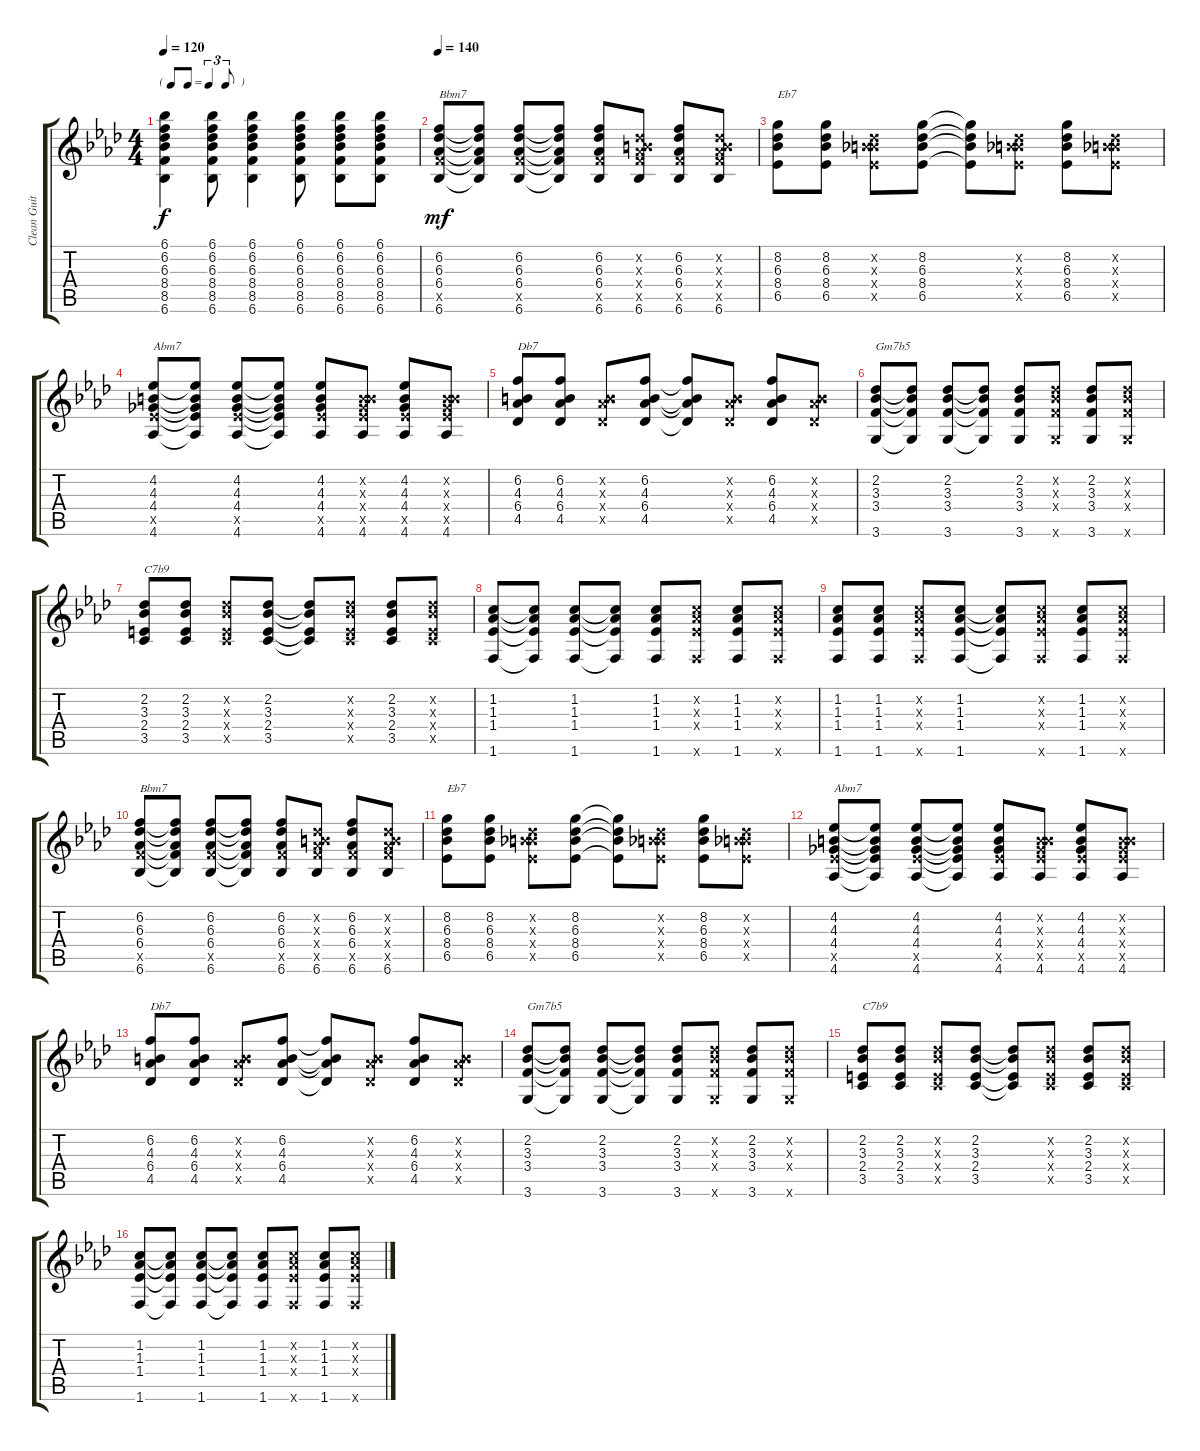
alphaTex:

\track ("Clean Guitar" "Clean Guit") {instrument electricguitarclean}
\staff {score tabs}
\tuning (E4 B3 G3 D3 A2 E2) {hide}
\ts (4 4)
\tf triplet8th
\tempo 120
\clef g2
\ks ab
(6.1 6.2 6.3 8.4 8.5 6.6).4{dy f} (6.1 6.2 6.3 8.4 8.5 6.6).8 (6.1 6.2 6.3 8.4 8.5 6.6).4 (6.1 6.2 6.3 8.4 8.5 6.6).8 (6.1 6.2 6.3 8.4 8.5 6.6).8 (6.1 6.2 6.3 8.4 8.5 6.6).8 |
\tempo 140
(6.2 6.3 6.4 8.5{x} 6.6).8{txt "Bbm7" dy mf} (6.2{t} 6.3{t} 6.4{t} 8.5{t} 6.6{t}).8 (6.2 6.3 6.4 8.5{x} 6.6).8 (6.2{t} 6.3{t} 6.4{t} 8.5{t} 6.6{t}).8 (6.2 6.3 6.4 8.5{x} 6.6).8 (0.2{x} 6.3{x} 6.4{x} 8.5{x} 6.6).8 (6.2 6.3 6.4 8.5{x} 6.6).8 (0.2{x} 6.3{x} 6.4{x} 8.5{x} 6.6).8 |
(8.2 6.3 8.4 6.5).8{txt "Eb7"} (8.2 6.3 8.4 6.5).8 (0.2{x} 6.3{x} 8.4{x} 6.5{x}).8 (8.2 6.3 8.4 6.5).8 (8.2{t} 6.3{t} 8.4{t} 6.5{t}).8 (0.2{x} 6.3{x} 8.4{x} 6.5{x}).8 (8.2 6.3 8.4 6.5).8 (0.2{x} 6.3{x} 8.4{x} 6.5{x}).8 |
(4.2 4.3 4.4 6.5{x} 4.6).8{txt "Abm7"} (4.2{t} 4.3{t} 4.4{t} 6.5{t} 4.6{t}).8 (4.2 4.3 4.4 6.5{x} 4.6).8 (4.2{t} 4.3{t} 4.4{t} 6.5{t} 4.6{t}).8 (4.2 4.3 4.4 6.5{x} 4.6).8 (0.2{x} 4.3{x} 4.4{x} 6.5{x} 4.6).8 (4.2 4.3 4.4 6.5{x} 4.6).8 (0.2{x} 4.3{x} 4.4{x} 6.5{x} 4.6).8 |
(6.2 4.3 6.4 4.5).8{txt "Db7"} (6.2 4.3 6.4 4.5).8 (0.2{x} 4.3{x} 6.4{x} 4.5{x}).8 (6.2 4.3 6.4 4.5).8 (6.2{t} 4.3{t} 6.4{t} 4.5{t}).8 (0.2{x} 4.3{x} 6.4{x} 4.5{x}).8 (6.2 4.3 6.4 4.5).8 (0.2{x} 4.3{x} 6.4{x} 4.5{x}).8 |
(2.2 3.3 3.4 3.6).8{txt "Gm7b5"} (2.2{t} 3.3{t} 3.4{t} 3.6{t}).8 (2.2 3.3 3.4 3.6).8 (2.2{t} 3.3{t} 3.4{t} 3.6{t}).8 (2.2 3.3 3.4 3.6).8 (2.2{x} 3.3{x} 3.4{x} 3.6{x}).8 (2.2 3.3 3.4 3.6).8 (2.2{x} 3.3{x} 3.4{x} 3.6{x}).8 |
(2.2 3.3 2.4 3.5).8{txt "C7b9"} (2.2 3.3 2.4 3.5).8 (2.2{x} 3.3{x} 2.4{x} 3.5{x}).8 (2.2 3.3 2.4 3.5).8 (2.2{t} 3.3{t} 2.4{t} 3.5{t}).8 (2.2{x} 3.3{x} 2.4{x} 3.5{x}).8 (2.2 3.3 2.4 3.5).8 (2.2{x} 3.3{x} 2.4{x} 3.5{x}).8 |
(1.2 1.3 1.4 1.6).8 (1.2{t} 1.3{t} 1.4{t} 1.6{t}).8 (1.2 1.3 1.4 1.6).8 (1.2{t} 1.3{t} 1.4{t} 1.6{t}).8 (1.2 1.3 1.4 1.6).8 (1.2{x} 1.3{x} 1.4{x} 1.6{x}).8 (1.2 1.3 1.4 1.6).8 (1.2{x} 1.3{x} 1.4{x} 1.6{x}).8 |
(1.2 1.3 1.4 1.6).8 (1.2 1.3 1.4 1.6).8 (1.2{x} 1.3{x} 1.4{x} 1.6{x}).8 (1.2 1.3 1.4 1.6).8 (1.2{t} 1.3{t} 1.4{t} 1.6{t}).8 (1.2{x} 1.3{x} 1.4{x} 1.6{x}).8 (1.2 1.3 1.4 1.6).8 (1.2{x} 1.3{x} 1.4{x} 1.6{x}).8 |
(6.2 6.3 6.4 8.5{x} 6.6).8{txt "Bbm7"} (6.2{t} 6.3{t} 6.4{t} 8.5{t} 6.6{t}).8 (6.2 6.3 6.4 8.5{x} 6.6).8 (6.2{t} 6.3{t} 6.4{t} 8.5{t} 6.6{t}).8 (6.2 6.3 6.4 8.5{x} 6.6).8 (0.2{x} 6.3{x} 6.4{x} 8.5{x} 6.6).8 (6.2 6.3 6.4 8.5{x} 6.6).8 (0.2{x} 6.3{x} 6.4{x} 8.5{x} 6.6).8 |
(8.2 6.3 8.4 6.5).8{txt "Eb7"} (8.2 6.3 8.4 6.5).8 (0.2{x} 6.3{x} 8.4{x} 6.5{x}).8 (8.2 6.3 8.4 6.5).8 (8.2{t} 6.3{t} 8.4{t} 6.5{t}).8 (0.2{x} 6.3{x} 8.4{x} 6.5{x}).8 (8.2 6.3 8.4 6.5).8 (0.2{x} 6.3{x} 8.4{x} 6.5{x}).8 |
(4.2 4.3 4.4 6.5{x} 4.6).8{txt "Abm7"} (4.2{t} 4.3{t} 4.4{t} 6.5{t} 4.6{t}).8 (4.2 4.3 4.4 6.5{x} 4.6).8 (4.2{t} 4.3{t} 4.4{t} 6.5{t} 4.6{t}).8 (4.2 4.3 4.4 6.5{x} 4.6).8 (0.2{x} 4.3{x} 4.4{x} 6.5{x} 4.6).8 (4.2 4.3 4.4 6.5{x} 4.6).8 (0.2{x} 4.3{x} 4.4{x} 6.5{x} 4.6).8 |
(6.2 4.3 6.4 4.5).8{txt "Db7"} (6.2 4.3 6.4 4.5).8 (0.2{x} 4.3{x} 6.4{x} 4.5{x}).8 (6.2 4.3 6.4 4.5).8 (6.2{t} 4.3{t} 6.4{t} 4.5{t}).8 (0.2{x} 4.3{x} 6.4{x} 4.5{x}).8 (6.2 4.3 6.4 4.5).8 (0.2{x} 4.3{x} 6.4{x} 4.5{x}).8 |
(2.2 3.3 3.4 3.6).8{txt "Gm7b5"} (2.2{t} 3.3{t} 3.4{t} 3.6{t}).8 (2.2 3.3 3.4 3.6).8 (2.2{t} 3.3{t} 3.4{t} 3.6{t}).8 (2.2 3.3 3.4 3.6).8 (2.2{x} 3.3{x} 3.4{x} 3.6{x}).8 (2.2 3.3 3.4 3.6).8 (2.2{x} 3.3{x} 3.4{x} 3.6{x}).8 |
(2.2 3.3 2.4 3.5).8{txt "C7b9"} (2.2 3.3 2.4 3.5).8 (2.2{x} 3.3{x} 2.4{x} 3.5{x}).8 (2.2 3.3 2.4 3.5).8 (2.2{t} 3.3{t} 2.4{t} 3.5{t}).8 (2.2{x} 3.3{x} 2.4{x} 3.5{x}).8 (2.2 3.3 2.4 3.5).8 (2.2{x} 3.3{x} 2.4{x} 3.5{x}).8 |
(1.2 1.3 1.4 1.6).8 (1.2{t} 1.3{t} 1.4{t} 1.6{t}).8 (1.2 1.3 1.4 1.6).8 (1.2{t} 1.3{t} 1.4{t} 1.6{t}).8 (1.2 1.3 1.4 1.6).8 (1.2{x} 1.3{x} 1.4{x} 1.6{x}).8 (1.2 1.3 1.4 1.6).8 (1.2{x} 1.3{x} 1.4{x} 1.6{x}).8
